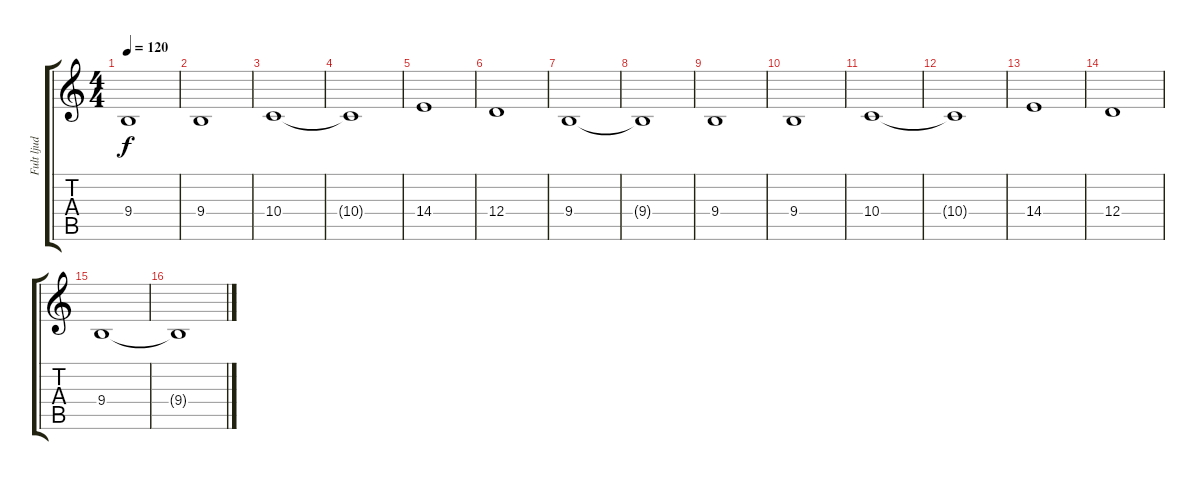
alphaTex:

\track ("Fult ljud" "Fult ljud") {instrument choiraahs}
\staff {score tabs}
\tuning (E4 B3 G3 D3 A2 E2) {hide}
\ts (4 4)
\tempo 120
\clef g2
\ks c
9.4.1{dy f} |
9.4.1 |
10.4.1 |
10.4{t}.1 |
14.4.1 |
12.4.1 |
9.4.1 |
9.4{t}.1 |
9.4.1 |
9.4.1 |
10.4.1 |
10.4{t}.1 |
14.4.1 |
12.4.1 |
9.4.1 |
9.4{t}.1
